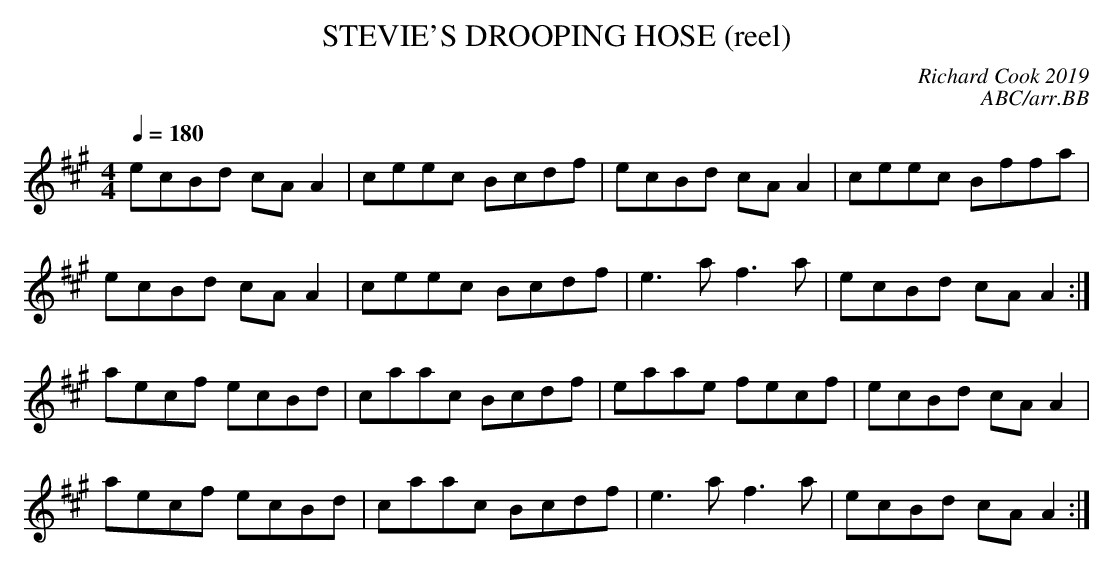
X:1
T:STEVIE'S DROOPING HOSE (reel)
C:Richard Cook 2019
C:ABC/arr.BB
Q:1/4=180
M:4/4
L:1/8
K:A Major
ecBd cAA2|ceec Bcdf|ecBd cAA2|ceec Bffa |
ecBd cAA2 |ceec Bcdf|e3a f3a|ecBd cAA2:|
aecf ecBd |caac Bcdf |eaae fecf|ecBd cA A2 |
aecf ecBd |caac Bcdf |e3a f3a|ecBd cAA2:|
